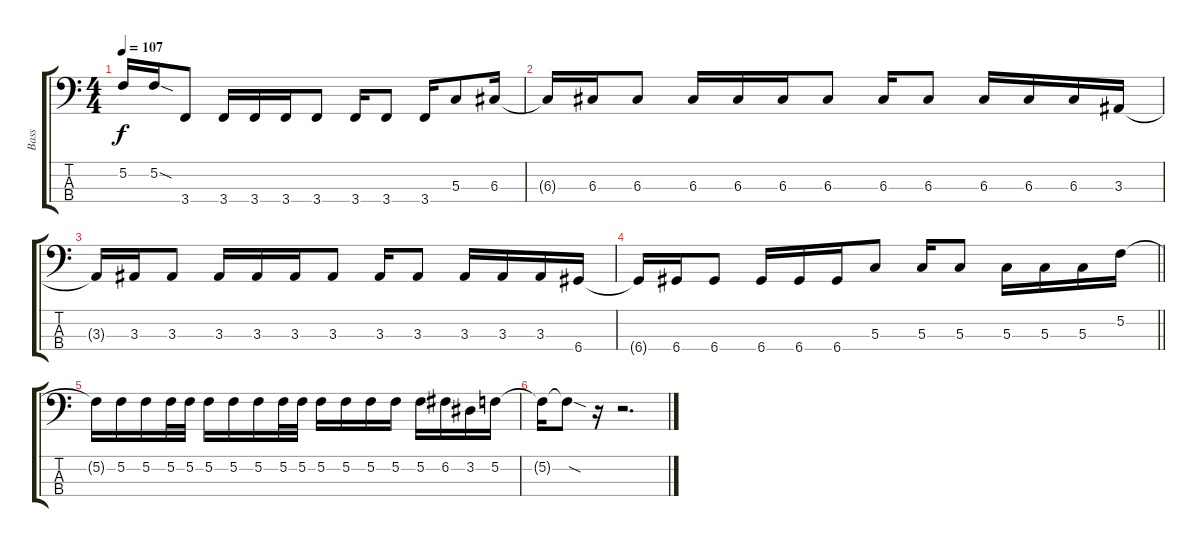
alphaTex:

\track ("Bass" "Bass") {instrument electricbassfinger}
\staff {score tabs}
\tuning (F2 C2 G1 D1) {hide}
\ts (4 4)
\tempo 107
\clef f4
\ks c
5.2{t}.16{dy f} 5.2{sod}.16 3.4.8 3.4.16 3.4.16 3.4.16 3.4.8 3.4.16 3.4.8 3.4.16 5.3.8 6.3.16 |
6.3{t}.16 6.3.16 6.3.8 6.3.16 6.3.16 6.3.16 6.3.8 6.3.16 6.3.8 6.3.16 6.3.16 6.3.16 3.3.16 |
3.3{t}.16 3.3.16 3.3.8 3.3.16 3.3.16 3.3.16 3.3.8 3.3.16 3.3.8 3.3.16 3.3.16 3.3.16 6.4.16 |
\barLineRight lightlight
6.4{t}.16 6.4.16 6.4.8 6.4.16 6.4.16 6.4.16 5.3.8 5.3.16 5.3.8 5.3.16 5.3.16 5.3.16 5.2.16 |
5.2{t}.16 5.2.16 5.2.16 5.2.32 5.2.32 5.2.16 5.2.16 5.2.16 5.2.32 5.2.32 5.2.16 5.2.16 5.2.16 5.2.16 5.2.16 6.2.16 3.2.16 5.2.16 |
5.2{t}.16 5.2{sod t}.8 r.16 r.2{d}
